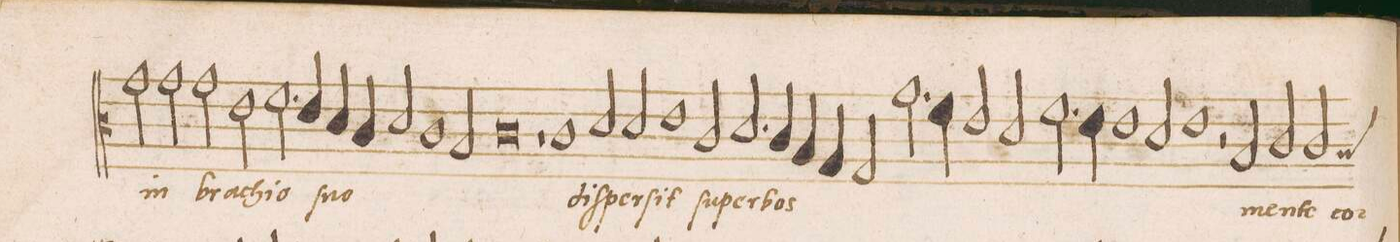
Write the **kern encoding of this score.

**kern	**text
*I"ALTVS	*
*clefC3	*
*k[]	*
*met(C|)	*
*M2/1	*
2g\	in
2g\	.
2g\	bra-
=90	=90
2e\	-chi-
2.f\	-o
4e/	ſu-
4d/	.
4c/	-o
=91	=91
2d/	.
1c	.
2B/	.
=92	=92
0c	.
=93	=93
1r	.
1c	diſ-
=94	=94
2d/	-per-
2d/	-ſit
1e	.
=95	=95
2c/	ſu-
2.d/	-per-
4c/	-bos
4B/	.
4A/	.
=96	=96
2G/	.
2.g\	.
4f\	.
2e/	.
=97	=97
2d/	.
2.f\	.
4e\	.
1e	.
=98	=98
2d/	.
1e	.
=99	=99
2r	.
2B/	men-
2c/	-te
*custos:B	*
2c/	cor-
=100	=100
*-	*-
